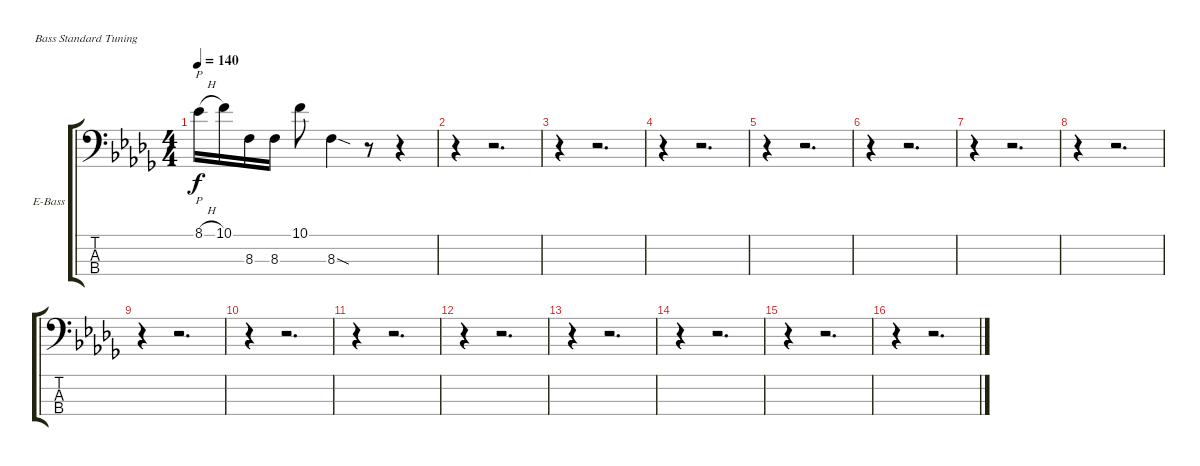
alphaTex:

\bracketExtendMode groupsimilarinstruments
\firstSystemTrackNameOrientation horizontal
\otherSystemsTrackNameOrientation horizontal
\track ("Slap Bass" "E-Bass") {instrument slapbass1}
\staff {score tabs}
\tuning (G2 D2 A1 E1)
\ts (4 4)
\tempo 140
\clef f4
\ks db
8.1{h}.16{p dy f} 10.1.16 8.3.16 8.3.16 10.1.8 8.3{sod}.4 r.8 r.4 |
r.4 r.2{d} |
r.4 r.2{d} |
r.4 r.2{d} |
r.4 r.2{d} |
r.4 r.2{d} |
r.4 r.2{d} |
r.4 r.2{d} |
r.4 r.2{d} |
r.4 r.2{d} |
r.4 r.2{d} |
r.4 r.2{d} |
r.4 r.2{d} |
r.4 r.2{d} |
r.4 r.2{d} |
r.4 r.2{d}
